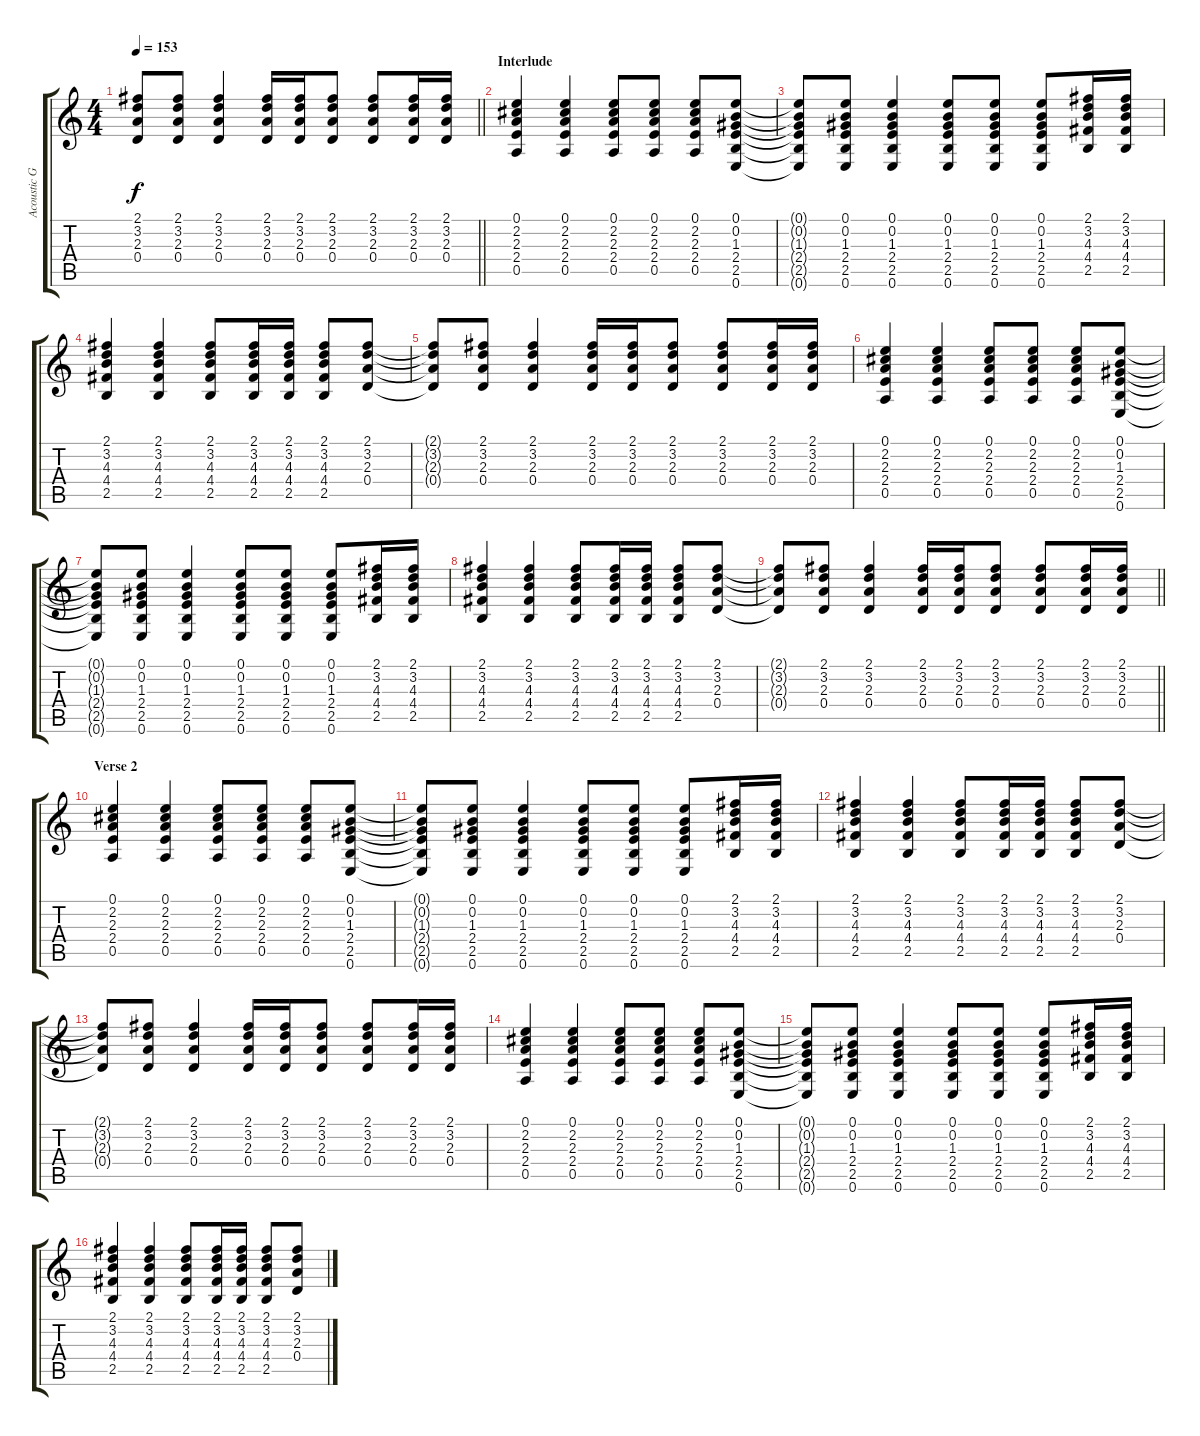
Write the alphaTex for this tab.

\track ("Acoustic Guitar (Smith)" "Acoustic G") {instrument acousticguitarsteel}
\staff {score tabs}
\tuning (E4 B3 G3 D3 A2 E2) {hide}
\ts (4 4)
\tempo 153
\clef g2
\barLineRight lightlight
\ks c
(2.1{t} 3.2{t} 2.3{t} 0.4{t}).8{dy f} (2.1 3.2 2.3 0.4).8 (2.1 3.2 2.3 0.4).4 (2.1 3.2 2.3 0.4).16 (2.1 3.2 2.3 0.4).16 (2.1 3.2 2.3 0.4).8 (2.1 3.2 2.3 0.4).8 (2.1 3.2 2.3 0.4).16 (2.1 3.2 2.3 0.4).16 |
\section ("" "Interlude")
(0.1 2.2 2.3 2.4 0.5).4 (0.1 2.2 2.3 2.4 0.5).4 (0.1 2.2 2.3 2.4 0.5).8 (0.1 2.2 2.3 2.4 0.5).8 (0.1 2.2 2.3 2.4 0.5).8 (0.1 0.2 1.3 2.4 2.5 0.6).8 |
(0.1{t} 0.2{t} 1.3{t} 2.4{t} 2.5{t} 0.6{t}).8 (0.1 0.2 1.3 2.4 2.5 0.6).8 (0.1 0.2 1.3 2.4 2.5 0.6).4 (0.1 0.2 1.3 2.4 2.5 0.6).8 (0.1 0.2 1.3 2.4 2.5 0.6).8 (0.1 0.2 1.3 2.4 2.5 0.6).8 (2.1 3.2 4.3 4.4 2.5).16 (2.1 3.2 4.3 4.4 2.5).16 |
(2.1 3.2 4.3 4.4 2.5).4 (2.1 3.2 4.3 4.4 2.5).4 (2.1 3.2 4.3 4.4 2.5).8 (2.1 3.2 4.3 4.4 2.5).16 (2.1 3.2 4.3 4.4 2.5).16 (2.1 3.2 4.3 4.4 2.5).8 (2.1 3.2 2.3 0.4).8 |
(2.1{t} 3.2{t} 2.3{t} 0.4{t}).8 (2.1 3.2 2.3 0.4).8 (2.1 3.2 2.3 0.4).4 (2.1 3.2 2.3 0.4).16 (2.1 3.2 2.3 0.4).16 (2.1 3.2 2.3 0.4).8 (2.1 3.2 2.3 0.4).8 (2.1 3.2 2.3 0.4).16 (2.1 3.2 2.3 0.4).16 |
(0.1 2.2 2.3 2.4 0.5).4 (0.1 2.2 2.3 2.4 0.5).4 (0.1 2.2 2.3 2.4 0.5).8 (0.1 2.2 2.3 2.4 0.5).8 (0.1 2.2 2.3 2.4 0.5).8 (0.1 0.2 1.3 2.4 2.5 0.6).8 |
(0.1{t} 0.2{t} 1.3{t} 2.4{t} 2.5{t} 0.6{t}).8 (0.1 0.2 1.3 2.4 2.5 0.6).8 (0.1 0.2 1.3 2.4 2.5 0.6).4 (0.1 0.2 1.3 2.4 2.5 0.6).8 (0.1 0.2 1.3 2.4 2.5 0.6).8 (0.1 0.2 1.3 2.4 2.5 0.6).8 (2.1 3.2 4.3 4.4 2.5).16 (2.1 3.2 4.3 4.4 2.5).16 |
(2.1 3.2 4.3 4.4 2.5).4 (2.1 3.2 4.3 4.4 2.5).4 (2.1 3.2 4.3 4.4 2.5).8 (2.1 3.2 4.3 4.4 2.5).16 (2.1 3.2 4.3 4.4 2.5).16 (2.1 3.2 4.3 4.4 2.5).8 (2.1 3.2 2.3 0.4).8 |
\barLineRight lightlight
(2.1{t} 3.2{t} 2.3{t} 0.4{t}).8 (2.1 3.2 2.3 0.4).8 (2.1 3.2 2.3 0.4).4 (2.1 3.2 2.3 0.4).16 (2.1 3.2 2.3 0.4).16 (2.1 3.2 2.3 0.4).8 (2.1 3.2 2.3 0.4).8 (2.1 3.2 2.3 0.4).16 (2.1 3.2 2.3 0.4).16 |
\section ("" "Verse 2")
(0.1 2.2 2.3 2.4 0.5).4 (0.1 2.2 2.3 2.4 0.5).4 (0.1 2.2 2.3 2.4 0.5).8 (0.1 2.2 2.3 2.4 0.5).8 (0.1 2.2 2.3 2.4 0.5).8 (0.1 0.2 1.3 2.4 2.5 0.6).8 |
(0.1{t} 0.2{t} 1.3{t} 2.4{t} 2.5{t} 0.6{t}).8 (0.1 0.2 1.3 2.4 2.5 0.6).8 (0.1 0.2 1.3 2.4 2.5 0.6).4 (0.1 0.2 1.3 2.4 2.5 0.6).8 (0.1 0.2 1.3 2.4 2.5 0.6).8 (0.1 0.2 1.3 2.4 2.5 0.6).8 (2.1 3.2 4.3 4.4 2.5).16 (2.1 3.2 4.3 4.4 2.5).16 |
(2.1 3.2 4.3 4.4 2.5).4 (2.1 3.2 4.3 4.4 2.5).4 (2.1 3.2 4.3 4.4 2.5).8 (2.1 3.2 4.3 4.4 2.5).16 (2.1 3.2 4.3 4.4 2.5).16 (2.1 3.2 4.3 4.4 2.5).8 (2.1 3.2 2.3 0.4).8 |
(2.1{t} 3.2{t} 2.3{t} 0.4{t}).8 (2.1 3.2 2.3 0.4).8 (2.1 3.2 2.3 0.4).4 (2.1 3.2 2.3 0.4).16 (2.1 3.2 2.3 0.4).16 (2.1 3.2 2.3 0.4).8 (2.1 3.2 2.3 0.4).8 (2.1 3.2 2.3 0.4).16 (2.1 3.2 2.3 0.4).16 |
(0.1 2.2 2.3 2.4 0.5).4 (0.1 2.2 2.3 2.4 0.5).4 (0.1 2.2 2.3 2.4 0.5).8 (0.1 2.2 2.3 2.4 0.5).8 (0.1 2.2 2.3 2.4 0.5).8 (0.1 0.2 1.3 2.4 2.5 0.6).8 |
(0.1{t} 0.2{t} 1.3{t} 2.4{t} 2.5{t} 0.6{t}).8 (0.1 0.2 1.3 2.4 2.5 0.6).8 (0.1 0.2 1.3 2.4 2.5 0.6).4 (0.1 0.2 1.3 2.4 2.5 0.6).8 (0.1 0.2 1.3 2.4 2.5 0.6).8 (0.1 0.2 1.3 2.4 2.5 0.6).8 (2.1 3.2 4.3 4.4 2.5).16 (2.1 3.2 4.3 4.4 2.5).16 |
(2.1 3.2 4.3 4.4 2.5).4 (2.1 3.2 4.3 4.4 2.5).4 (2.1 3.2 4.3 4.4 2.5).8 (2.1 3.2 4.3 4.4 2.5).16 (2.1 3.2 4.3 4.4 2.5).16 (2.1 3.2 4.3 4.4 2.5).8 (2.1 3.2 2.3 0.4).8
